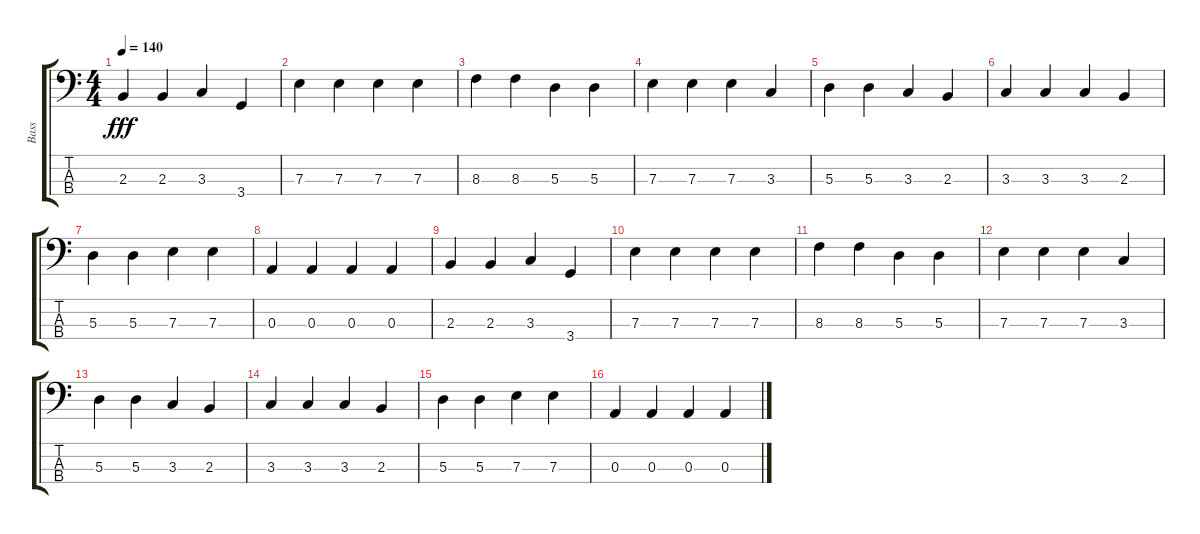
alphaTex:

\track ("Bass" "Bass") {instrument electricbassfinger}
\staff {score tabs}
\tuning (G2 D2 A1 E1) {hide}
\ts (4 4)
\tempo 140
\clef f4
\ks c
2.3.4{dy fff} 2.3.4 3.3.4 3.4.4 |
7.3.4 7.3.4 7.3.4 7.3.4 |
8.3.4 8.3.4 5.3.4 5.3.4 |
7.3.4 7.3.4 7.3.4 3.3.4 |
5.3.4 5.3.4 3.3.4 2.3.4 |
3.3.4 3.3.4 3.3.4 2.3.4 |
5.3.4 5.3.4 7.3.4 7.3.4 |
0.3.4 0.3.4 0.3.4 0.3.4 |
2.3.4 2.3.4 3.3.4 3.4.4 |
7.3.4 7.3.4 7.3.4 7.3.4 |
8.3.4 8.3.4 5.3.4 5.3.4 |
7.3.4 7.3.4 7.3.4 3.3.4 |
5.3.4{volume 0} 5.3.4 3.3.4 2.3.4 |
3.3.4 3.3.4 3.3.4 2.3.4 |
5.3.4 5.3.4 7.3.4 7.3.4 |
0.3.4 0.3.4 0.3.4 0.3.4
